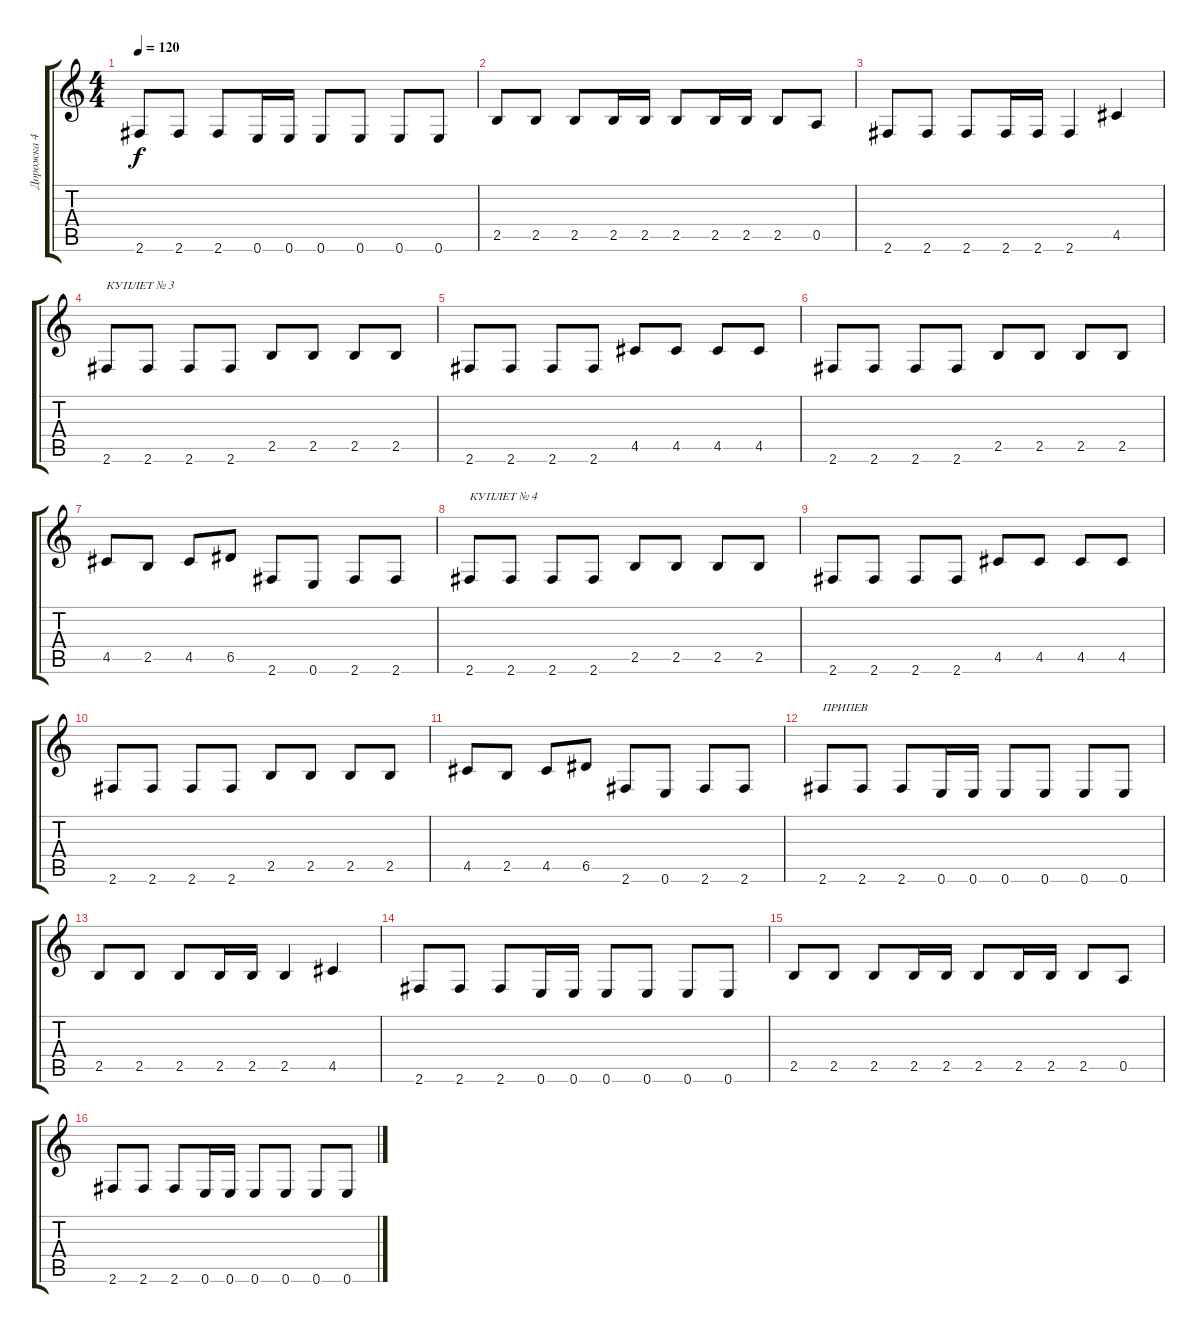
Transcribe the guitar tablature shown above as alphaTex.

\track ("Дорожка 4" "Дорожка 4") {instrument electricbasspick}
\staff {score tabs}
\tuning (E4 B3 G3 D3 A2 E2) {hide}
\ts (4 4)
\tempo 120
\clef g2
\ks c
2.6.8{dy f} 2.6.8 2.6.8 0.6.16 0.6.16 0.6.8 0.6.8 0.6.8 0.6.8 |
2.5.8 2.5.8 2.5.8 2.5.16 2.5.16 2.5.8 2.5.16 2.5.16 2.5.8 0.5.8 |
2.6.8 2.6.8 2.6.8 2.6.16 2.6.16 2.6.4 4.5.4 |
2.6.8{txt "КУПЛЕТ № 3"} 2.6.8 2.6.8 2.6.8 2.5.8 2.5.8 2.5.8 2.5.8 |
2.6.8 2.6.8 2.6.8 2.6.8 4.5.8 4.5.8 4.5.8 4.5.8 |
2.6.8 2.6.8 2.6.8 2.6.8 2.5.8 2.5.8 2.5.8 2.5.8 |
4.5.8 2.5.8 4.5.8 6.5.8 2.6.8 0.6.8 2.6.8 2.6.8 |
2.6.8{txt "КУПЛЕТ № 4"} 2.6.8 2.6.8 2.6.8 2.5.8 2.5.8 2.5.8 2.5.8 |
2.6.8 2.6.8 2.6.8 2.6.8 4.5.8 4.5.8 4.5.8 4.5.8 |
2.6.8 2.6.8 2.6.8 2.6.8 2.5.8 2.5.8 2.5.8 2.5.8 |
4.5.8 2.5.8 4.5.8 6.5.8 2.6.8 0.6.8 2.6.8 2.6.8 |
2.6.8{txt "ПРИПЕВ"} 2.6.8 2.6.8 0.6.16 0.6.16 0.6.8 0.6.8 0.6.8 0.6.8 |
2.5.8 2.5.8 2.5.8 2.5.16 2.5.16 2.5.4 4.5.4 |
2.6.8 2.6.8 2.6.8 0.6.16 0.6.16 0.6.8 0.6.8 0.6.8 0.6.8 |
2.5.8 2.5.8 2.5.8 2.5.16 2.5.16 2.5.8 2.5.16 2.5.16 2.5.8 0.5.8 |
2.6.8 2.6.8 2.6.8 0.6.16 0.6.16 0.6.8 0.6.8 0.6.8 0.6.8
